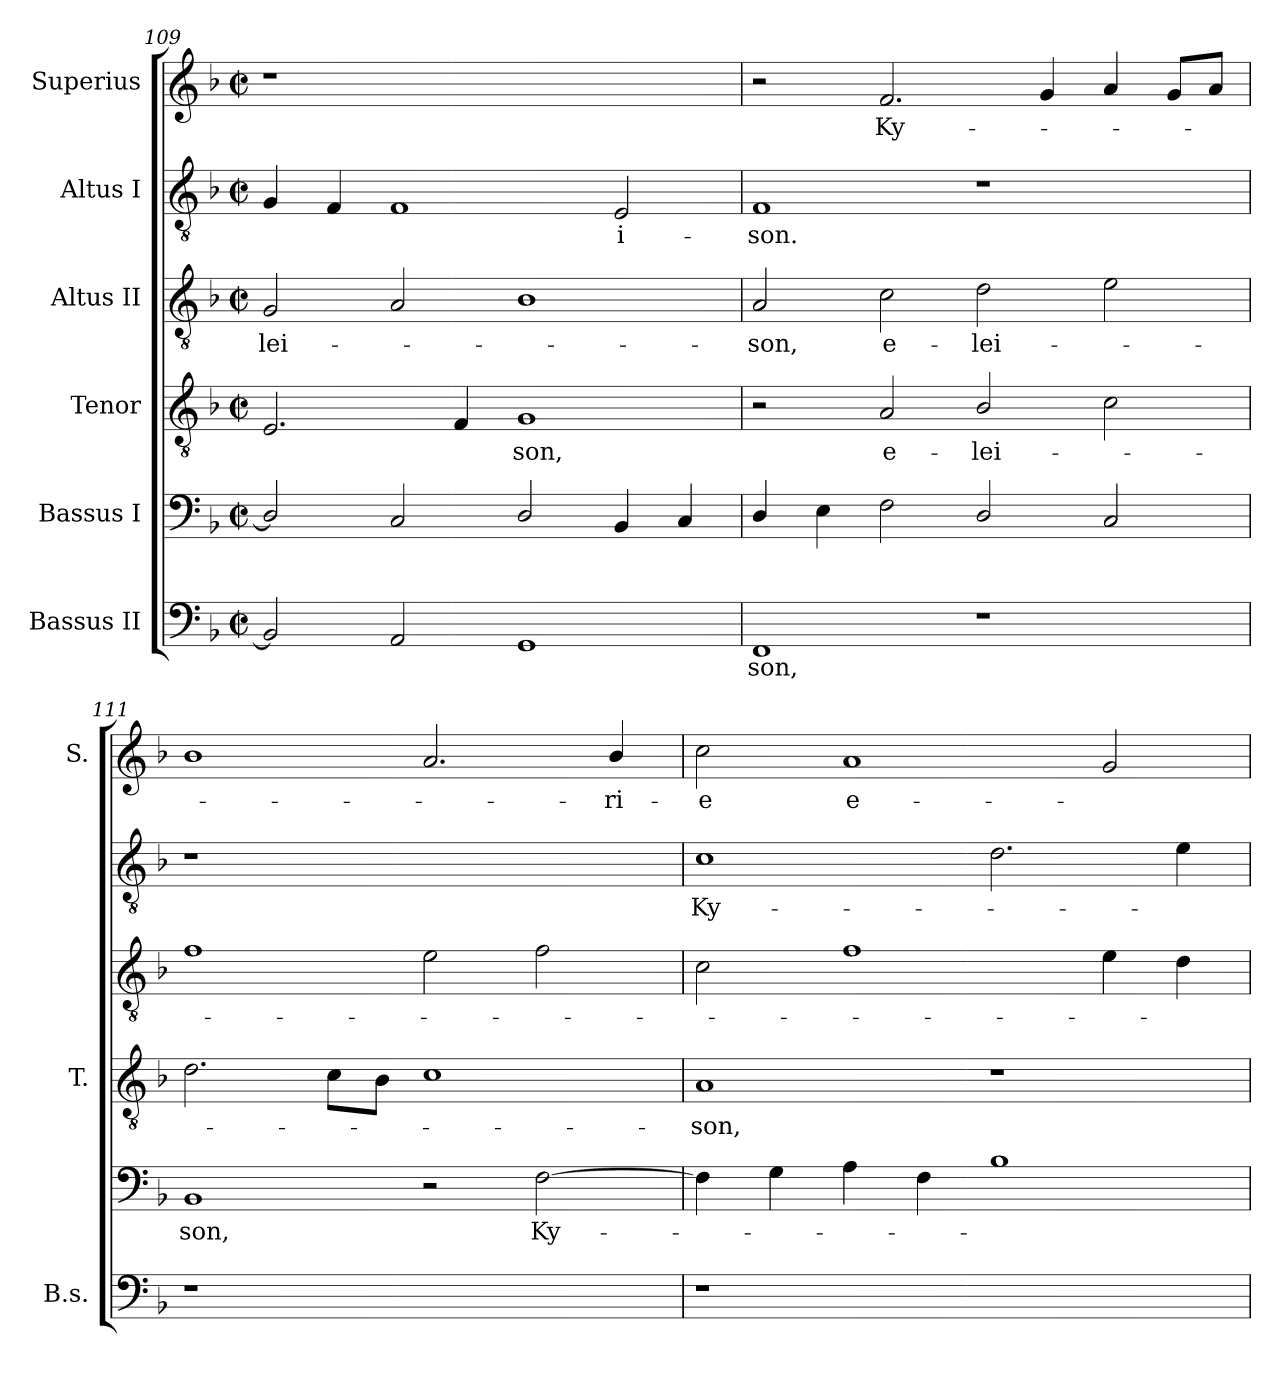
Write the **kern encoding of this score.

**kern	**text	**kern	**text	**kern	**text	**kern	**text	**kern	**text	**kern	**text
*part6	*part6	*part5	*part5	*part4	*part4	*part3	*part3	*part2	*part2	*part1	*part1
*staff6	*staff6	*staff5	*staff5	*staff4	*staff4	*staff3	*staff3	*staff2	*staff2	*staff1	*staff1
*I"Bassus II	*	*I"Bassus I	*	*I"Tenor	*	*I"Altus II	*	*I"Altus I	*	*I"Superius	*
*I'B.s.	*	*	*	*I'T.	*	*	*	*	*	*I'S.	*
*clefF4	*	*clefF4	*	*clefGv2	*	*clefGv2	*	*clefGv2	*	*clefG2	*
*	*	*	*	*ITrd7c12	*	*ITrd7c12	*	*ITrd7c12	*	*	*
*k[b-]	*	*k[b-]	*	*k[b-]	*	*k[b-]	*	*k[b-]	*	*k[b-]	*
*F:	*	*F:	*	*F:	*	*F:	*	*F:	*	*F:	*
*M2/2	*	*M2/2	*	*M2/2	*	*M2/2	*	*M2/2	*	*M2/2	*
*met(c|)	*	*met(c|)	*	*met(c|)	*	*met(c|)	*	*met(c|)	*	*met(c|)	*
=109	=109	=109	=109	=109	=109	=109	=109	=109	=109	=109	=109
!	!	!	!	!	!	!	!LO:LY:b:color=#000000	!	!	!LO:N:vis=1	!
2BB-i/]	.	2Di/]	.	2.EEi/	.	2GGi/	-lei-	4GGi/	.	1r	.
.	.	.	.	.	.	.	.	4FFi/	.	.	.
2AAi/	.	2Ci/	.	.	.	2AAi/	.	1FFi	.	.	.
.	.	.	.	4FFi/	.	.	.	.	.	.	.
!	!	!	!	!	!LO:LY:b:color=#000000	!	!	!	!	!	!
1GGi	.	2Di/	.	1GGi	-son,	1BB-i	.	.	.	1ryy	.
!	!	!	!	!	!	!	!	!	!LO:LY:b:color=#000000	!	!
.	.	4BB-i/	.	.	.	.	.	2EEi/	-i-	.	.
.	.	4Ci/	.	.	.	.	.	.	.	.	.
=110	=110	=110	=110	=110	=110	=110	=110	=110	=110	=110	=110
!	!LO:LY:b:color=#000000	!	!	!	!	!	!	!	!	!	!
!	!	!	!	!	!	!	!LO:LY:b:color=#000000	!	!	!	!
!	!	!	!	!	!	!	!	!	!LO:LY:b:color=#000000	!	!
1FFi	-son,	4Di/	.	2r	.	2AAi/	-son,	1FFi	-son.	2r	.
.	.	4Ei\	.	.	.	.	.	.	.	.	.
!	!	!	!	!	!LO:LY:b:color=#000000	!	!	!	!	!	!
!	!	!	!	!	!	!	!LO:LY:b:color=#000000	!	!	!	!
!	!	!	!	!	!	!	!	!	!	!	!LO:LY:b:color=#000000
.	.	2Fi\	.	2AAi/	e-	2Ci\	e-	.	.	2.fi/	Ky-
!	!	!	!	!	!LO:LY:b:color=#000000	!	!	!	!	!	!
!	!	!	!	!	!	!	!LO:LY:b:color=#000000	!	!	!	!
1r	.	2Di/	.	2BB-i/	-lei-	2Di\	-lei-	1r	.	.	.
.	.	.	.	.	.	.	.	.	.	4gi/	.
.	.	2Ci/	.	2Ci\	.	2Ei\	.	.	.	4ai/	.
.	.	.	.	.	.	.	.	.	.	8gi/L	.
.	.	.	.	.	.	.	.	.	.	8ai/J	.
=111	=111	=111	=111	=111	=111	=111	=111	=111	=111	=111	=111
!LO:N:vis=1	!	!	!	!	!	!	!	!	!	!	!
!	!	!	!LO:LY:b:color=#000000	!	!	!	!	!LO:N:vis=1	!	!	!
1r	.	1BB-i	-son,	2.Di\	.	1Fi	.	1r	.	1b-i	.
.	.	.	.	8Ci\L	.	.	.	.	.	.	.
.	.	.	.	8BB-i\J	.	.	.	.	.	.	.
1ryy	.	2r	.	1Ci	.	2Ei\	.	1ryy	.	2.ai/	.
!	!	!	!LO:LY:b:color=#000000	!	!	!	!	!	!	!	!
.	.	[>2Fi\	Ky-	.	.	2Fi\	.	.	.	.	.
!	!	!	!	!	!	!	!	!	!	!	!LO:LY:b:color=#000000
.	.	.	.	.	.	.	.	.	.	4b-i/	-ri-
!!LO:PB:g=z
=112	=112	=112	=112	=112	=112	=112	=112	=112	=112	=112	=112
!LO:N:vis=1	!	!	!	!	!	!	!	!	!	!	!
!	!	!	!	!	!LO:LY:b:color=#000000	!	!	!	!	!	!
!	!	!	!	!	!	!	!	!	!LO:LY:b:color=#000000	!	!
!	!	!	!	!	!	!	!	!	!	!	!LO:LY:b:color=#000000
1r	.	4Fi\]	.	1AAi	-son,	2Ci\	.	1Ci	Ky-	2cci\	-e
.	.	4Gi\	.	.	.	.	.	.	.	.	.
!	!	!	!	!	!	!	!	!	!	!	!LO:LY:b:color=#000000
.	.	4Ai\	.	.	.	1Fi	.	.	.	1ai	e-
.	.	4Fi\	.	.	.	.	.	.	.	.	.
1ryy	.	1B-i	.	1r	.	.	.	2.Di\	.	.	.
.	.	.	.	.	.	4Ei\	.	.	.	2gi/	.
.	.	.	.	.	.	4Di\	.	4Ei\	.	.	.
=	=	=	=	=	=	=	=	=	=	=	=
*-	*-	*-	*-	*-	*-	*-	*-	*-	*-	*-	*-
